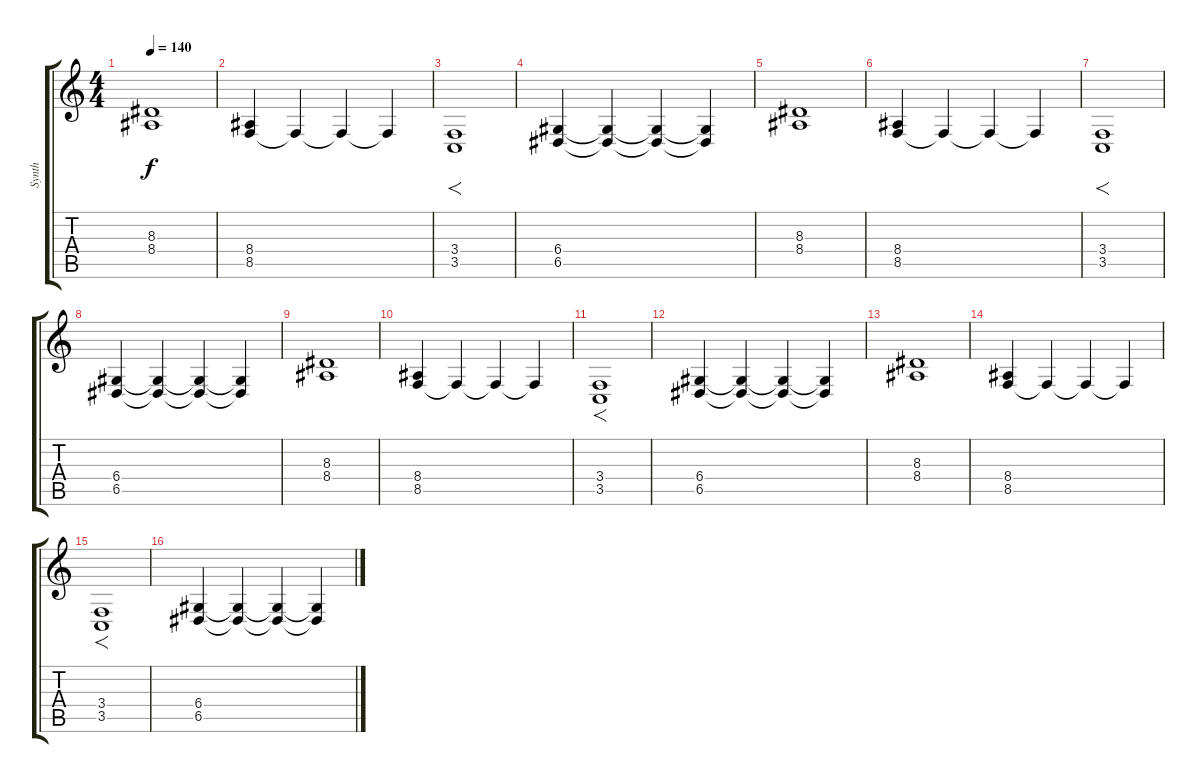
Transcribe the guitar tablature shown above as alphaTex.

\track ("Synth" "Synth") {instrument pad2warm}
\staff {score tabs}
\tuning (E4 B3 G3 D3 A2 E2) {hide}
\ts (4 4)
\tempo 140
\clef g2
\ks c
(8.3 8.4).1{dy f volume 7} |
(8.4 8.5).4{volume 9} 8.5{t}.4{volume 10} 8.5{t}.4{volume 11} 8.5{t}.4{volume 12} |
(3.4 3.5).1{f} |
(6.4 6.5).4 (6.4{t} 6.5{t}).4{volume 12} (6.4{t} 6.5{t}).4{volume 11} (6.4{t} 6.5{t}).4{volume 10} |
(8.3 8.4).1{volume 7} |
(8.4 8.5).4{volume 9} 8.5{t}.4{volume 10} 8.5{t}.4{volume 11} 8.5{t}.4{volume 12} |
(3.4 3.5).1{f volume 13} |
(6.4 6.5).4 (6.4{t} 6.5{t}).4{volume 12} (6.4{t} 6.5{t}).4{volume 11} (6.4{t} 6.5{t}).4{volume 10} |
(8.3 8.4).1{volume 7} |
(8.4 8.5).4{volume 9} 8.5{t}.4{volume 10} 8.5{t}.4{volume 11} 8.5{t}.4{volume 12} |
(3.4 3.5).1{f volume 13} |
(6.4 6.5).4 (6.4{t} 6.5{t}).4{volume 12} (6.4{t} 6.5{t}).4{volume 11} (6.4{t} 6.5{t}).4{volume 10} |
(8.3 8.4).1{volume 7} |
(8.4 8.5).4{volume 9} 8.5{t}.4{volume 10} 8.5{t}.4{volume 11} 8.5{t}.4{volume 12} |
(3.4 3.5).1{f volume 13} |
(6.4 6.5).4 (6.4{t} 6.5{t}).4{volume 12} (6.4{t} 6.5{t}).4{volume 11} (6.4{t} 6.5{t}).4{volume 10}
